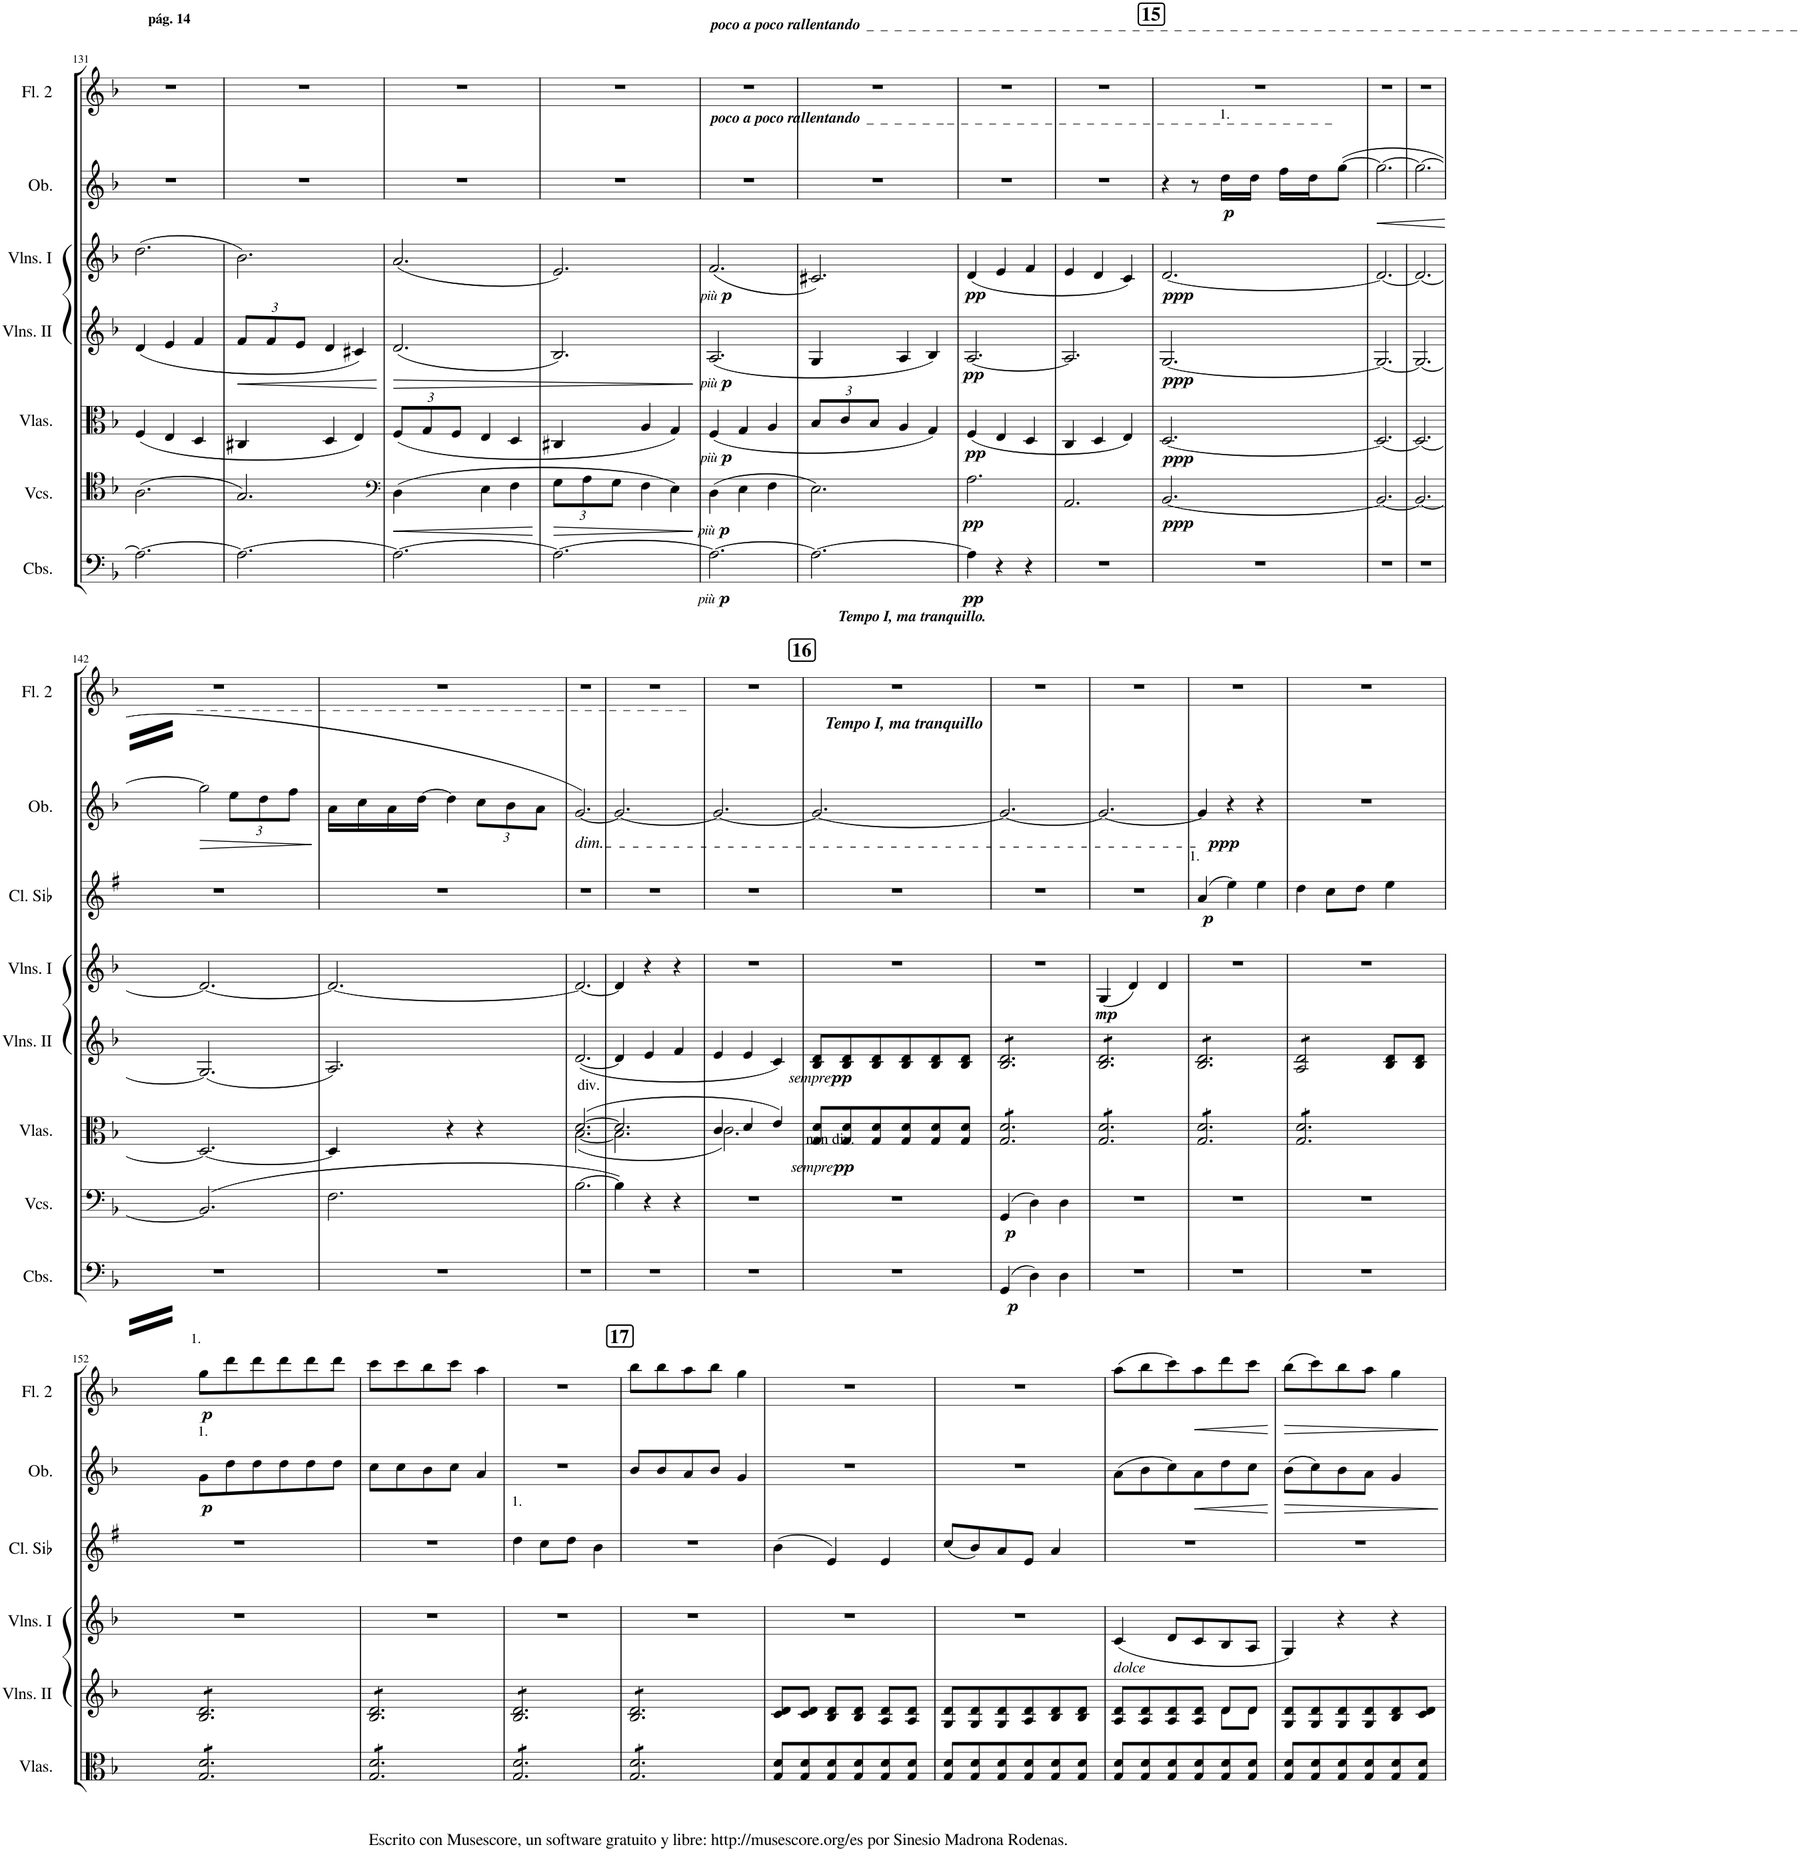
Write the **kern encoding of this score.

**kern	**dynam	**kern	**dynam	**kern	**dynam	**kern	**dynam	**kern	**dynam	**kern	**dynam	**kern	**dynam	**kern	**dynam
*part8	*part8	*part7	*part7	*part6	*part6	*part5	*part5	*part4	*part4	*part3	*part3	*part2	*part2	*part1	*part1
*staff8	*staff8	*staff7	*staff7	*staff6	*staff6	*staff5	*staff5	*staff4	*staff4	*staff3	*staff3	*staff2	*staff2	*staff1	*staff1
*I"Contrabajos	*	*I"Violonchelos	*	*I"Violas	*	*I"Violines II	*	*I"Violines I	*	*I"Clarinete en Sib	*	*I"Oboes, 2	*	*I"Flautas 2	*
*I'Cbs.	*	*I'Vcs.	*	*I'Vlas.	*	*I'Vlns. II	*	*I'Vlns. I	*	*I'Cl. Sib	*	*I'Ob., 2	*	*I'Fl. 2	*
!!LO:PB:g=z
*clefF4	*	*clefC4	*	*clefC3	*	*clefG2	*	*clefG2	*	*clefG2	*	*clefG2	*	*clefG2	*
*Trd7c12	*	*	*	*	*	*	*	*	*	*Trd1c2	*	*	*	*	*
*k[b-]	*	*k[b-]	*	*k[b-]	*	*k[b-]	*	*k[b-]	*	*k[f#]	*	*k[b-]	*	*k[b-]	*
*M3/4	*	*M3/4	*	*M3/4	*	*M3/4	*	*M3/4	*	*M3/4	*	*M3/4	*	*M3/4	*
=131	=131	=131	=131	=131	=131	=131	=131	=131	=131	=131	=131	=131	=131	=131	=131
!	!	!	!	!	!	!	!	!	!	!	!	!	!	!LO:TX:a:B:t=pág. 14	!
2.A\_	.	(2.A\	.	(4F/	.	(4d/	.	(2.dd\	.	2.r	.	2.r	.	2.r	.
.	.	.	.	4E/	.	4e/	.	.	.	.	.	.	.	.	.
.	.	.	.	4D/	.	4f/	.	.	.	.	.	.	.	.	.
=132	=132	=132	=132	=132	=132	=132	=132	=132	=132	=132	=132	=132	=132	=132	=132
*	*	*	*	*	*	*Xbrackettup	*	*	*	*	*	*	*	*	*
!	!	!	!	!	!	!	!LO:HP:b	!	!	!	!	!	!	!	!
2.A\_	.	2.G/)	.	4C#X/	.	12f/L	<	2.b-\)	.	2.r	.	2.r	.	2.r	.
.	.	.	.	.	.	12f/	.	.	.	.	.	.	.	.	.
.	.	.	.	.	.	12e/J	.	.	.	.	.	.	.	.	.
.	.	.	.	4D/	.	4d/	.	.	.	.	.	.	.	.	.
.	.	.	.	4E/)	.	4c#X/)	.	.	.	.	.	.	.	.	.
=133	=133	=133	=133	=133	=133	=133	=133	=133	=133	=133	=133	=133	=133	=133	=133
*	*	*clefF4	*	*	*	*	*	*	*	*	*	*	*	*	*
!	!	!	!LO:HP:b	!	!	!	!	!	!	!	!	!	!	!	!
*	*	*	*	*Xbrackettup	*	*	*	*	*	*	*	*	*	*	*
2.A\_	.	(4D\	<	(12F/L	.	(2.d/	.	(2.a/	.	2.r	.	2.r	.	2.r	.
.	.	.	.	12G/	.	.	.	.	.	.	.	.	.	.	.
.	.	.	.	12F/J	.	.	.	.	.	.	.	.	.	.	.
.	.	4E\	.	4E/	.	.	.	.	.	.	.	.	.	.	.
.	.	4F\	.	4D/	.	.	.	.	.	.	.	.	.	.	.
=134	=134	=134	=134	=134	=134	=134	=134	=134	=134	=134	=134	=134	=134	=134	=134
*	*	*Xbrackettup	*	*	*	*	*	*	*	*	*	*	*	*	*
2.A\_	.	12G\L	.	4C#X/	.	2.B-/)	.	2.e/)	.	2.r	.	2.r	.	2.r	.
.	.	12A\	.	.	.	.	.	.	.	.	.	.	.	.	.
.	.	12G\J	.	.	.	.	.	.	.	.	.	.	.	.	.
.	.	4F\	.	4A/	.	.	.	.	.	.	.	.	.	.	.
.	.	4E\)	.	4G/)	.	.	.	.	.	.	.	.	.	.	.
.	.	.	[	.	.	.	[	.	.	.	.	.	.	.	.
=135	=135	=135	=135	=135	=135	=135	=135	=135	=135	=135	=135	=135	=135	=135	=135
!	!	!	!	!	!	!	!	!	!	!	!	!	!	!LO:TX:a:Bi:t=poco a poco rallentando	!
!	!	!	!	!	!	!	!	!	!	!	!	!	!	!LO:TX:a:t=_  _  _  _  _  _  _  _  _  _  _  _  _  _  _  _  _  _  _  _  _  _  _  _  _  _  _  _  _  _  _  _  _  _  _  _  _  _  _  _  _  _  _  _  _  _  _  _  _  _  _  _  _  _  _  _  _  _  _  _  _  _  _  _  _  _  _	!
!	!	!	!	!	!	!	!	!	!	!	!	!LO:TX:a:Bi:t=poco a poco rallentando	!	!	!
!	!	!	!	!	!	!	!	!	!	!	!	!LO:TX:a:t=_  _  _  _  _  _ _  _  _  _  _  _  _  _  _  _  _  _  _  _  _  _  _  _  _  _  _  _  _  _  _  _  _  _	!	!	!
!	!LO:DY:b	!	!	!	!	!	!	!	!	!	!	!	!	!	!
!	!LO:DY:n=1:b	!	!LO:DY:b	!	!	!	!	!	!	!	!	!	!	!	!
!	!	!	!LO:DY:n=1:b	!	!LO:DY:b	!	!	!	!	!	!	!	!	!	!
!	!	!	!	!	!LO:DY:n=1:b	!	!LO:DY:b	!	!	!	!	!	!	!	!
!	!	!	!	!	!	!	!LO:DY:n=1:b	!	!LO:DY:b	!	!	!	!	!	!
!	!	!	!	!	!	!	!	!	!LO:DY:n=1:b	!	!	!	!	!	!
2.A\_	other-dynamics p	(4D\	other-dynamics p	(4F/	other-dynamics p	(2.A/	other-dynamics p	(2.f/	other-dynamics p	2.r	.	2.r	.	2.r	.
.	.	4E\	.	4G/	.	.	.	.	.	.	.	.	.	.	.
.	.	4F\	.	4A/	.	.	.	.	.	.	.	.	.	.	.
=136	=136	=136	=136	=136	=136	=136	=136	=136	=136	=136	=136	=136	=136	=136	=136
2.A\_	.	2.E\)	.	12B-/L	.	4G/	.	2.c#X/)	.	2.r	.	2.r	.	2.r	.
.	.	.	.	12c/	.	.	.	.	.	.	.	.	.	.	.
.	.	.	.	12B-/J	.	.	.	.	.	.	.	.	.	.	.
.	.	.	.	4A/	.	4A/	.	.	.	.	.	.	.	.	.
.	.	.	.	4G/)	.	4B-/)	.	.	.	.	.	.	.	.	.
=137	=137	=137	=137	=137	=137	=137	=137	=137	=137	=137	=137	=137	=137	=137	=137
!	!LO:DY:b	!	!LO:DY:b	!	!LO:DY:b	!	!LO:DY:b	!	!LO:DY:b	!	!	!	!	!	!
4A\]	pp	2.A\	pp	(4F/	pp	[2.A/	pp	(4d/	pp	2.r	.	2.r	.	2.r	.
4r	.	.	.	4E/	.	.	.	4e/	.	.	.	.	.	.	.
4r	.	.	.	4D/	.	.	.	4f/	.	.	.	.	.	.	.
=138	=138	=138	=138	=138	=138	=138	=138	=138	=138	=138	=138	=138	=138	=138	=138
2.r	.	2.AA/	.	4C/	.	2.A/]	.	4e/	.	2.r	.	2.r	.	2.r	.
.	.	.	.	4D/	.	.	.	4d/	.	.	.	.	.	.	.
.	.	.	.	4E/)	.	.	.	4c/)	.	.	.	.	.	.	.
=139	=139	=139	=139	=139	=139	=139	=139	=139	=139	=139	=139	=139	=139	=139	=139
!!LO:REH:place=s1:a:B:cj:fs=14:t=15
!	!	!	!LO:DY:b	!	!LO:DY:b	!	!LO:DY:b	!	!LO:DY:b	!	!	!	!	!	!
2.r	.	[2.BB-/	ppp	[2.D/	ppp	[2.G/	ppp	[2.d/	ppp	2.r	.	4r	.	2.r	.
.	.	.	.	.	.	.	.	.	.	.	.	8r	.	.	.
!	!	!	!	!	!	!	!	!	!	!	!	!LO:TX:a:t=1.	!	!	!
!	!	!	!	!	!	!	!	!	!	!	!	!	!LO:DY:b	!	!
.	.	.	.	.	.	.	.	.	.	.	.	16dd\LL	p	.	.
.	.	.	.	.	.	.	.	.	.	.	.	16dd\JJ	.	.	.
.	.	.	.	.	.	.	.	.	.	.	.	16ff\LL	.	.	.
.	.	.	.	.	.	.	.	.	.	.	.	16dd\J	.	.	.
.	.	.	.	.	.	.	.	.	.	.	.	([8gg\J	.	.	.
=140	=140	=140	=140	=140	=140	=140	=140	=140	=140	=140	=140	=140	=140	=140	=140
!	!	!	!	!	!	!	!	!	!	!	!	!	!LO:HP:b	!	!
2.r	.	2.BB-/_	.	2.D/_	.	2.G/_	.	2.d/_	.	2.r	.	2.gg\_	<	2.r	.
=141	=141	=141	=141	=141	=141	=141	=141	=141	=141	=141	=141	=141	=141	=141	=141
2.r	.	2.BB-/_	.	2.D/_	.	2.G/_	.	2.d/_	.	2.r	.	2.gg\_	.	2.r	.
.	.	.	.	.	.	.	.	.	.	.	.	.	[	.	.
!!LO:LB:g=z
=142	=142	=142	=142	=142	=142	=142	=142	=142	=142	=142	=142	=142	=142	=142	=142
!	!	!	!	!	!	!	!	!	!	!	!	!LO:TX:a:t=_  _  _  _  _ _  _  _  _  _  _  _  _  _  _  _  _  _  _  _  _  _  _  _  _  _  _  _  _  _ _  _  _  _  _  _	!	!	!
!	!	!	!	!	!	!	!	!	!	!	!	!	!LO:HP:b	!	!
2.r	.	(2.BB-/]	.	2.D/_	.	(2.G/]	.	2.d/_	.	2.r	.	2gg\]	>	2.r	.
*	*	*	*	*	*	*	*	*	*	*	*	*Xbrackettup	*	*	*
.	.	.	.	.	.	.	.	.	.	.	.	12ee\L	.	.	.
.	.	.	.	.	.	.	.	.	.	.	.	12dd\	.	.	.
.	.	.	.	.	.	.	.	.	.	.	.	12ff\J	.	.	.
.	.	.	.	.	.	.	.	.	.	.	.	.	]	.	.
=143	=143	=143	=143	=143	=143	=143	=143	=143	=143	=143	=143	=143	=143	=143	=143
2.r	.	2.F\	.	4D/]	.	2.A/)	.	2.d/_	.	2.r	.	16a\LL	.	2.r	.
.	.	.	.	.	.	.	.	.	.	.	.	16cc\	.	.	.
.	.	.	.	.	.	.	.	.	.	.	.	16a\	.	.	.
.	.	.	.	.	.	.	.	.	.	.	.	[16dd\JJ	.	.	.
.	.	.	.	4r	.	.	.	.	.	.	.	4dd\]	.	.	.
.	.	.	.	4r	.	.	.	.	.	.	.	12cc\L	.	.	.
.	.	.	.	.	.	.	.	.	.	.	.	12b-\	.	.	.
.	.	.	.	.	.	.	.	.	.	.	.	12a\J	.	.	.
=144	=144	=144	=144	=144	=144	=144	=144	=144	=144	=144	=144	=144	=144	=144	=144
*	*	*	*	*^	*	*	*	*	*	*	*	*	*	*	*
!	!	!	!	!	!	!	!	!	!	!	!	!	!LO:TX:b:i:t=dim.	!	!	!
!	!	!	!	!LO:TX:a:t=div.	!	!	!	!	!	!	!	!	!	!	!	!
2.r	.	[2.B-\	.	([2.d/	([2.B-\	.	([2.d/	.	2.d/_	.	2.r	.	[2.g/)	.	2.r	.
=145	=145	=145	=145	=145	=145	=145	=145	=145	=145	=145	=145	=145	=145	=145	=145	=145
2.r	.	4B-\])	.	2.d/]	2.B-\]	.	4d/]	.	4d/]	.	2.r	.	2.g/_	.	2.r	.
.	.	4r	.	.	.	.	4e/	.	4r	.	.	.	.	.	.	.
.	.	4r	.	.	.	.	4f/	.	4r	.	.	.	.	.	.	.
=146	=146	=146	=146	=146	=146	=146	=146	=146	=146	=146	=146	=146	=146	=146	=146	=146
2.r	.	2.r	.	4c/	2.c\)	.	4e/	.	2.r	.	2.r	.	2.g/_	.	2.r	.
.	.	.	.	4d/	.	.	4e/	.	.	.	.	.	.	.	.	.
.	.	.	.	4e/)	.	.	4c/)	.	.	.	.	.	.	.	.	.
*	*	*	*	*v	*v	*	*	*	*	*	*	*	*	*	*	*
=147	=147	=147	=147	=147	=147	=147	=147	=147	=147	=147	=147	=147	=147	=147	=147
!!LO:REH:place=s1:a:B:cj:fs=14:t=16
!	!	!	!	!	!	!	!	!	!	!	!	!	!	!LO:TX:a:Bi:t=Tempo I, ma tranquillo.	!
!	!	!	!	!	!	!	!	!	!	!	!	!LO:TX:a:Bi:t=Tempo I, ma tranquillo	!	!	!
!	!	!	!	!LO:TX:a:t=non div.	!	!	!	!	!	!	!	!	!	!	!
!	!	!	!	!	!LO:DY:b	!	!	!	!	!	!	!	!	!	!
!	!	!	!	!	!LO:DY:n=1:b	!	!LO:DY:b	!	!	!	!	!	!	!	!
!	!	!	!	!	!	!	!LO:DY:n=1:b	!	!	!	!	!	!	!	!
2.r	.	2.r	.	8G/ 8d/L	other-dynamics pp	8B-/ 8d/L	other-dynamics pp	2.r	.	2.r	.	2.g/_	.	2.r	.
.	.	.	.	8G/ 8d/	.	8B-/ 8d/	.	.	.	.	.	.	.	.	.
.	.	.	.	8G/ 8d/	.	8B-/ 8d/	.	.	.	.	.	.	.	.	.
.	.	.	.	8G/ 8d/	.	8B-/ 8d/	.	.	.	.	.	.	.	.	.
.	.	.	.	8G/ 8d/	.	8B-/ 8d/	.	.	.	.	.	.	.	.	.
.	.	.	.	8G/ 8d/J	.	8B-/ 8d/J	.	.	.	.	.	.	.	.	.
=148	=148	=148	=148	=148	=148	=148	=148	=148	=148	=148	=148	=148	=148	=148	=148
!	!LO:DY:b	!	!LO:DY:b	!	!	!	!	!	!	!	!	!	!	!	!
*	*	*	*	*tremolo	*	*	*	*	*	*	*	*	*	*	*
*	*	*	*	*	*	*tremolo	*	*	*	*	*	*	*	*	*
(4GG/	p	(4GG/	p	8G/ 8d/L	.	8B-/ 8d/L	.	2.r	.	2.r	.	2.g/_	.	2.r	.
.	.	.	.	8G/ 8d/	.	8B-/ 8d/	.	.	.	.	.	.	.	.	.
4D\)	.	4D\)	.	8G/ 8d/	.	8B-/ 8d/	.	.	.	.	.	.	.	.	.
.	.	.	.	8G/ 8d/	.	8B-/ 8d/	.	.	.	.	.	.	.	.	.
4D\	.	4D\	.	8G/ 8d/	.	8B-/ 8d/	.	.	.	.	.	.	.	.	.
.	.	.	.	8G/ 8d/J	.	8B-/ 8d/J	.	.	.	.	.	.	.	.	.
=149	=149	=149	=149	=149	=149	=149	=149	=149	=149	=149	=149	=149	=149	=149	=149
!	!	!	!	!	!	!	!	!	!LO:DY:b	!	!	!	!	!	!
2.r	.	2.r	.	8G/ 8d/L	.	8B-/ 8d/L	.	(4G/	mp	2.r	.	2.g/_	.	2.r	.
.	.	.	.	8G/ 8d/	.	8B-/ 8d/	.	.	.	.	.	.	.	.	.
.	.	.	.	8G/ 8d/	.	8B-/ 8d/	.	4d/)	.	.	.	.	.	.	.
.	.	.	.	8G/ 8d/	.	8B-/ 8d/	.	.	.	.	.	.	.	.	.
.	.	.	.	8G/ 8d/	.	8B-/ 8d/	.	4d/	.	.	.	.	.	.	.
.	.	.	.	8G/ 8d/J	.	8B-/ 8d/J	.	.	.	.	.	.	.	.	.
=150	=150	=150	=150	=150	=150	=150	=150	=150	=150	=150	=150	=150	=150	=150	=150
!	!	!	!	!	!	!	!	!	!	!LO:TX:a:t=1.	!	!	!	!	!
!	!	!	!	!	!	!	!	!	!	!	!LO:DY:b	!	!LO:DY:b	!	!
2.r	.	2.r	.	8G/ 8d/L	.	8B-/ 8d/L	.	2.r	.	(4a/	p	4g/]	ppp	2.r	.
.	.	.	.	8G/ 8d/	.	8B-/ 8d/	.	.	.	.	.	.	.	.	.
.	.	.	.	8G/ 8d/	.	8B-/ 8d/	.	.	.	4ee\)	.	4r	.	.	.
.	.	.	.	8G/ 8d/	.	8B-/ 8d/	.	.	.	.	.	.	.	.	.
.	.	.	.	8G/ 8d/	.	8B-/ 8d/	.	.	.	4ee\	.	4r	.	.	.
.	.	.	.	8G/ 8d/J	.	8B-/ 8d/J	.	.	.	.	.	.	.	.	.
=151	=151	=151	=151	=151	=151	=151	=151	=151	=151	=151	=151	=151	=151	=151	=151
2.r	.	2.r	.	8G/ 8d/L	.	8A/ 8d/L	.	2.r	.	4dd\	.	2.r	.	2.r	.
.	.	.	.	8G/ 8d/	.	8A/ 8d/	.	.	.	.	.	.	.	.	.
.	.	.	.	8G/ 8d/	.	8A/ 8d/	.	.	.	8cc\L	.	.	.	.	.
.	.	.	.	8G/ 8d/	.	8A/ 8d/J	.	.	.	8dd\J	.	.	.	.	.
*	*	*	*	*	*	*Xtremolo	*	*	*	*	*	*	*	*	*
.	.	.	.	8G/ 8d/	.	8B-/ 8d/L	.	.	.	4ee\	.	.	.	.	.
.	.	.	.	8G/ 8d/J	.	8B-/ 8d/J	.	.	.	.	.	.	.	.	.
!!LO:LB:g=z
=152	=152	=152	=152	=152	=152	=152	=152	=152	=152	=152	=152	=152	=152	=152	=152
!	!	!	!	!	!	!	!	!	!	!	!	!	!	!LO:TX:a:t=1.	!
!	!	!	!	!	!	!	!	!	!	!	!	!LO:TX:a:t=1.	!	!	!
!	!	!	!	!	!	!	!	!	!	!	!	!	!LO:DY:b	!	!LO:DY:b
*	*	*	*	*	*	*tremolo	*	*	*	*	*	*	*	*	*
2.r	.	2.r	.	8G/ 8d/L	.	8B-/ 8d/L	.	2.r	.	2.r	.	8g\L	p	8gg\L	p
.	.	.	.	8G/ 8d/	.	8B-/ 8d/	.	.	.	.	.	8dd\	.	8ddd\	.
.	.	.	.	8G/ 8d/	.	8B-/ 8d/	.	.	.	.	.	8dd\	.	8ddd\	.
.	.	.	.	8G/ 8d/	.	8B-/ 8d/	.	.	.	.	.	8dd\	.	8ddd\	.
.	.	.	.	8G/ 8d/	.	8B-/ 8d/	.	.	.	.	.	8dd\	.	8ddd\	.
.	.	.	.	8G/ 8d/J	.	8B-/ 8d/J	.	.	.	.	.	8dd\J	.	8ddd\J	.
=153	=153	=153	=153	=153	=153	=153	=153	=153	=153	=153	=153	=153	=153	=153	=153
2.r	.	2.r	.	8G/ 8d/L	.	8B-/ 8d/L	.	2.r	.	2.r	.	8cc\L	.	8ccc\L	.
.	.	.	.	8G/ 8d/	.	8B-/ 8d/	.	.	.	.	.	8cc\	.	8ccc\	.
.	.	.	.	8G/ 8d/	.	8B-/ 8d/	.	.	.	.	.	8b-\	.	8bb-\	.
.	.	.	.	8G/ 8d/	.	8B-/ 8d/	.	.	.	.	.	8cc\J	.	8ccc\J	.
.	.	.	.	8G/ 8d/	.	8B-/ 8d/	.	.	.	.	.	4a/	.	4aa\	.
.	.	.	.	8G/ 8d/J	.	8B-/ 8d/J	.	.	.	.	.	.	.	.	.
=154	=154	=154	=154	=154	=154	=154	=154	=154	=154	=154	=154	=154	=154	=154	=154
!	!	!	!	!	!	!	!	!	!	!LO:TX:a:t=1.	!	!	!	!	!
2.r	.	2.r	.	8G/ 8d/L	.	8B-/ 8d/L	.	2.r	.	4dd\	.	2.r	.	2.r	.
.	.	.	.	8G/ 8d/	.	8B-/ 8d/	.	.	.	.	.	.	.	.	.
.	.	.	.	8G/ 8d/	.	8B-/ 8d/	.	.	.	8cc\L	.	.	.	.	.
.	.	.	.	8G/ 8d/	.	8B-/ 8d/	.	.	.	8dd\J	.	.	.	.	.
.	.	.	.	8G/ 8d/	.	8B-/ 8d/	.	.	.	4b\	.	.	.	.	.
.	.	.	.	8G/ 8d/J	.	8B-/ 8d/J	.	.	.	.	.	.	.	.	.
!!LO:REH:place=s1:a:B:cj:fs=14:t=17
=155	=155	=155	=155	=155	=155	=155	=155	=155	=155	=155	=155	=155	=155	=155	=155
2.r	.	2.r	.	8G/ 8d/L	.	8B-/ 8d/L	.	2.r	.	2.r	.	8b-/L	.	8bb-\L	.
.	.	.	.	8G/ 8d/	.	8B-/ 8d/	.	.	.	.	.	8b-/	.	8bb-\	.
.	.	.	.	8G/ 8d/	.	8B-/ 8d/	.	.	.	.	.	8a/	.	8aa\	.
.	.	.	.	8G/ 8d/	.	8B-/ 8d/	.	.	.	.	.	8b-/J	.	8bb-\J	.
.	.	.	.	8G/ 8d/	.	8B-/ 8d/	.	.	.	.	.	4g/	.	4gg\	.
.	.	.	.	8G/ 8d/J	.	8B-/ 8d/J	.	.	.	.	.	.	.	.	.
*	*	*	*	*	*	*Xtremolo	*	*	*	*	*	*	*	*	*
*	*	*	*	*Xtremolo	*	*	*	*	*	*	*	*	*	*	*
=156	=156	=156	=156	=156	=156	=156	=156	=156	=156	=156	=156	=156	=156	=156	=156
2.r	.	2.r	.	8G/ 8d/L	.	8c/ 8d/L	.	2.r	.	(4b\	.	2.r	.	2.r	.
.	.	.	.	8G/ 8d/	.	8c/ 8d/J	.	.	.	.	.	.	.	.	.
.	.	.	.	8G/ 8d/	.	8B-/ 8d/L	.	.	.	4e/)	.	.	.	.	.
.	.	.	.	8G/ 8d/	.	8B-/ 8d/J	.	.	.	.	.	.	.	.	.
.	.	.	.	8G/ 8d/	.	8A/ 8d/L	.	.	.	4e/	.	.	.	.	.
.	.	.	.	8G/ 8d/J	.	8A/ 8d/J	.	.	.	.	.	.	.	.	.
=157	=157	=157	=157	=157	=157	=157	=157	=157	=157	=157	=157	=157	=157	=157	=157
2.r	.	2.r	.	8G/ 8d/L	.	8G/ 8d/L	.	2.r	.	(8cc/L	.	2.r	.	2.r	.
.	.	.	.	8G/ 8d/	.	8G/ 8d/	.	.	.	8b/)	.	.	.	.	.
.	.	.	.	8G/ 8d/	.	8G/ 8d/	.	.	.	8a/	.	.	.	.	.
.	.	.	.	8G/ 8d/	.	8A/ 8d/	.	.	.	8e/J	.	.	.	.	.
.	.	.	.	8G/ 8d/	.	8B-/ 8d/	.	.	.	4a/	.	.	.	.	.
.	.	.	.	8G/ 8d/J	.	8B-/ 8d/J	.	.	.	.	.	.	.	.	.
=158	=158	=158	=158	=158	=158	=158	=158	=158	=158	=158	=158	=158	=158	=158	=158
*	*	*	*	*	*	*^	*	*	*	*	*	*	*	*	*
!	!	!	!	!	!	!	!	!	!LO:TX:b:i:t=dolce	!	!	!	!	!	!	!
2.r	.	2.r	.	8G/ 8d/L	.	8A/ 8d/L	2ryy	.	(4c/	.	2.r	.	(8a\L	.	(8aa\L	.
.	.	.	.	8G/ 8d/	.	8A/ 8d/	.	.	.	.	.	.	8b-\	.	8bb-\	.
.	.	.	.	8G/ 8d/	.	8A/ 8d/	.	.	8d/L	.	.	.	8cc\)	.	8ccc\)	.
!	!	!	!	!	!	!	!	!	!	!	!	!	!	!LO:HP:b	!	!LO:HP:b
.	.	.	.	8G/ 8d/	.	8A/ 8d/J	.	.	8c/	.	.	.	8a\	<	8aa\	<
.	.	.	.	8G/ 8d/	.	8d/L	8d\L	.	8B-/	.	.	.	8dd\	.	8ddd\	.
.	.	.	.	8G/ 8d/J	.	8d/J	8d\J	.	8A/J	.	.	.	8cc\J	.	8ccc\J	.
*	*	*	*	*	*	*v	*v	*	*	*	*	*	*	*	*	*
.	.	.	.	.	.	.	.	.	.	.	.	.	[	.	[
=159	=159	=159	=159	=159	=159	=159	=159	=159	=159	=159	=159	=159	=159	=159	=159
!	!	!	!	!	!	!	!	!	!	!	!	!	!LO:HP:b	!	!LO:HP:b
2.r	.	2.r	.	8G/ 8d/L	.	8G/ 8d/L	.	4G/)	.	2.r	.	(8b-\L	>	(8bb-\L	>
.	.	.	.	8G/ 8d/	.	8G/ 8d/	.	.	.	.	.	8cc\)	.	8ccc\)	.
.	.	.	.	8G/ 8d/	.	8G/ 8d/	.	4r	.	.	.	8b-\	.	8bb-\	.
.	.	.	.	8G/ 8d/	.	8G/ 8d/	.	.	.	.	.	8a\J	.	8aa\J	.
.	.	.	.	8G/ 8d/	.	8B-/ 8d/	.	4r	.	.	.	4g/	.	4gg\	.
.	.	.	.	8G/ 8d/J	.	8c/ 8d/J	.	.	.	.	.	.	.	.	.
.	.	.	.	.	.	.	.	.	.	.	.	.	]	.	]
=	=	=	=	=	=	=	=	=	=	=	=	=	=	=	=
*-	*-	*-	*-	*-	*-	*-	*-	*-	*-	*-	*-	*-	*-	*-	*-
